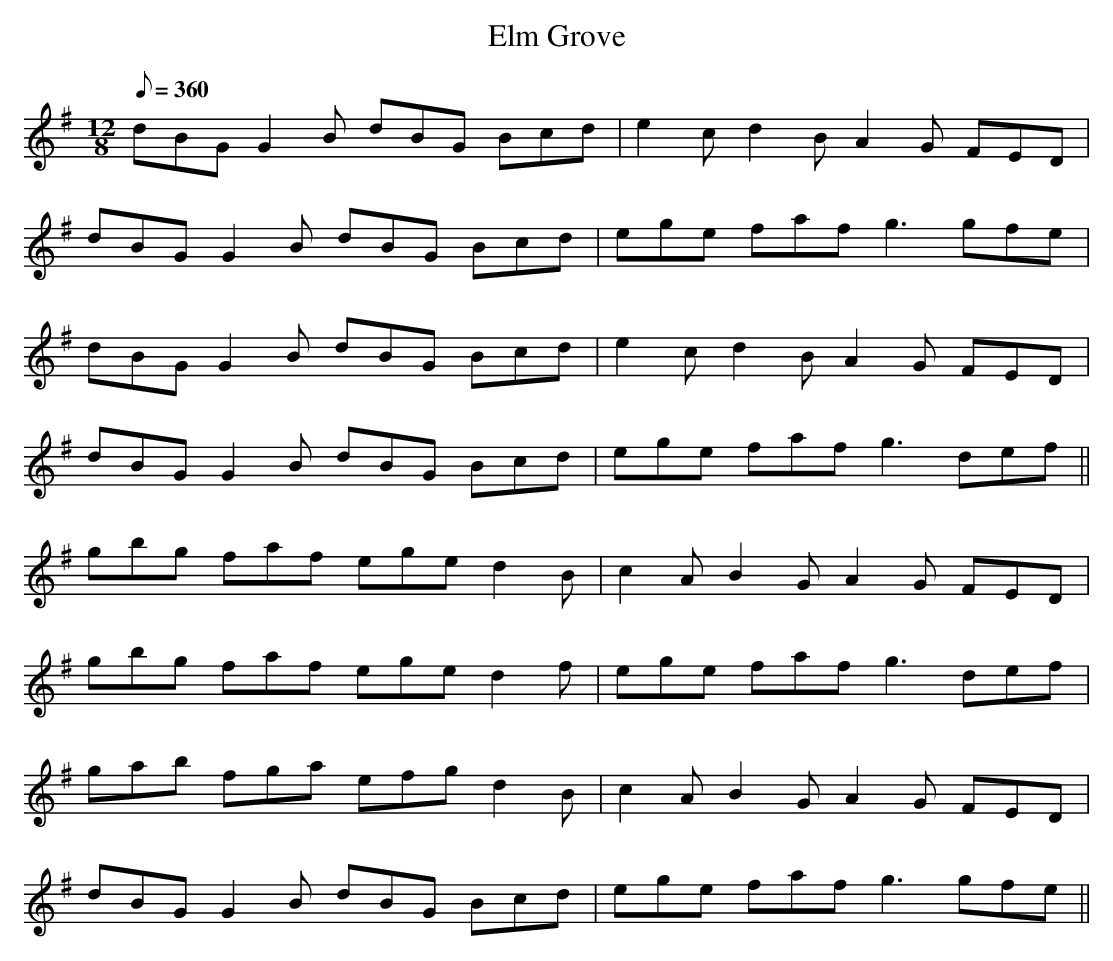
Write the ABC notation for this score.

X:1
T: Elm Grove
L: 1/8
M: 12/8
Q: 360
K: G
dBG G2B dBG Bcd|e2c d2B A2G FED|
dBG G2B dBG Bcd|ege faf g3 gfe|
dBG G2B dBG Bcd|e2c d2B A2G FED|
dBG G2B dBG Bcd|ege faf g3 def ||
gbg faf ege d2B|c2A B2G A2G FED|
gbg faf ege d2f|ege faf g3 def|
gab fga efg d2B|c2A B2G A2G FED|
dBG G2B dBG Bcd|ege faf g3 gfe ||
